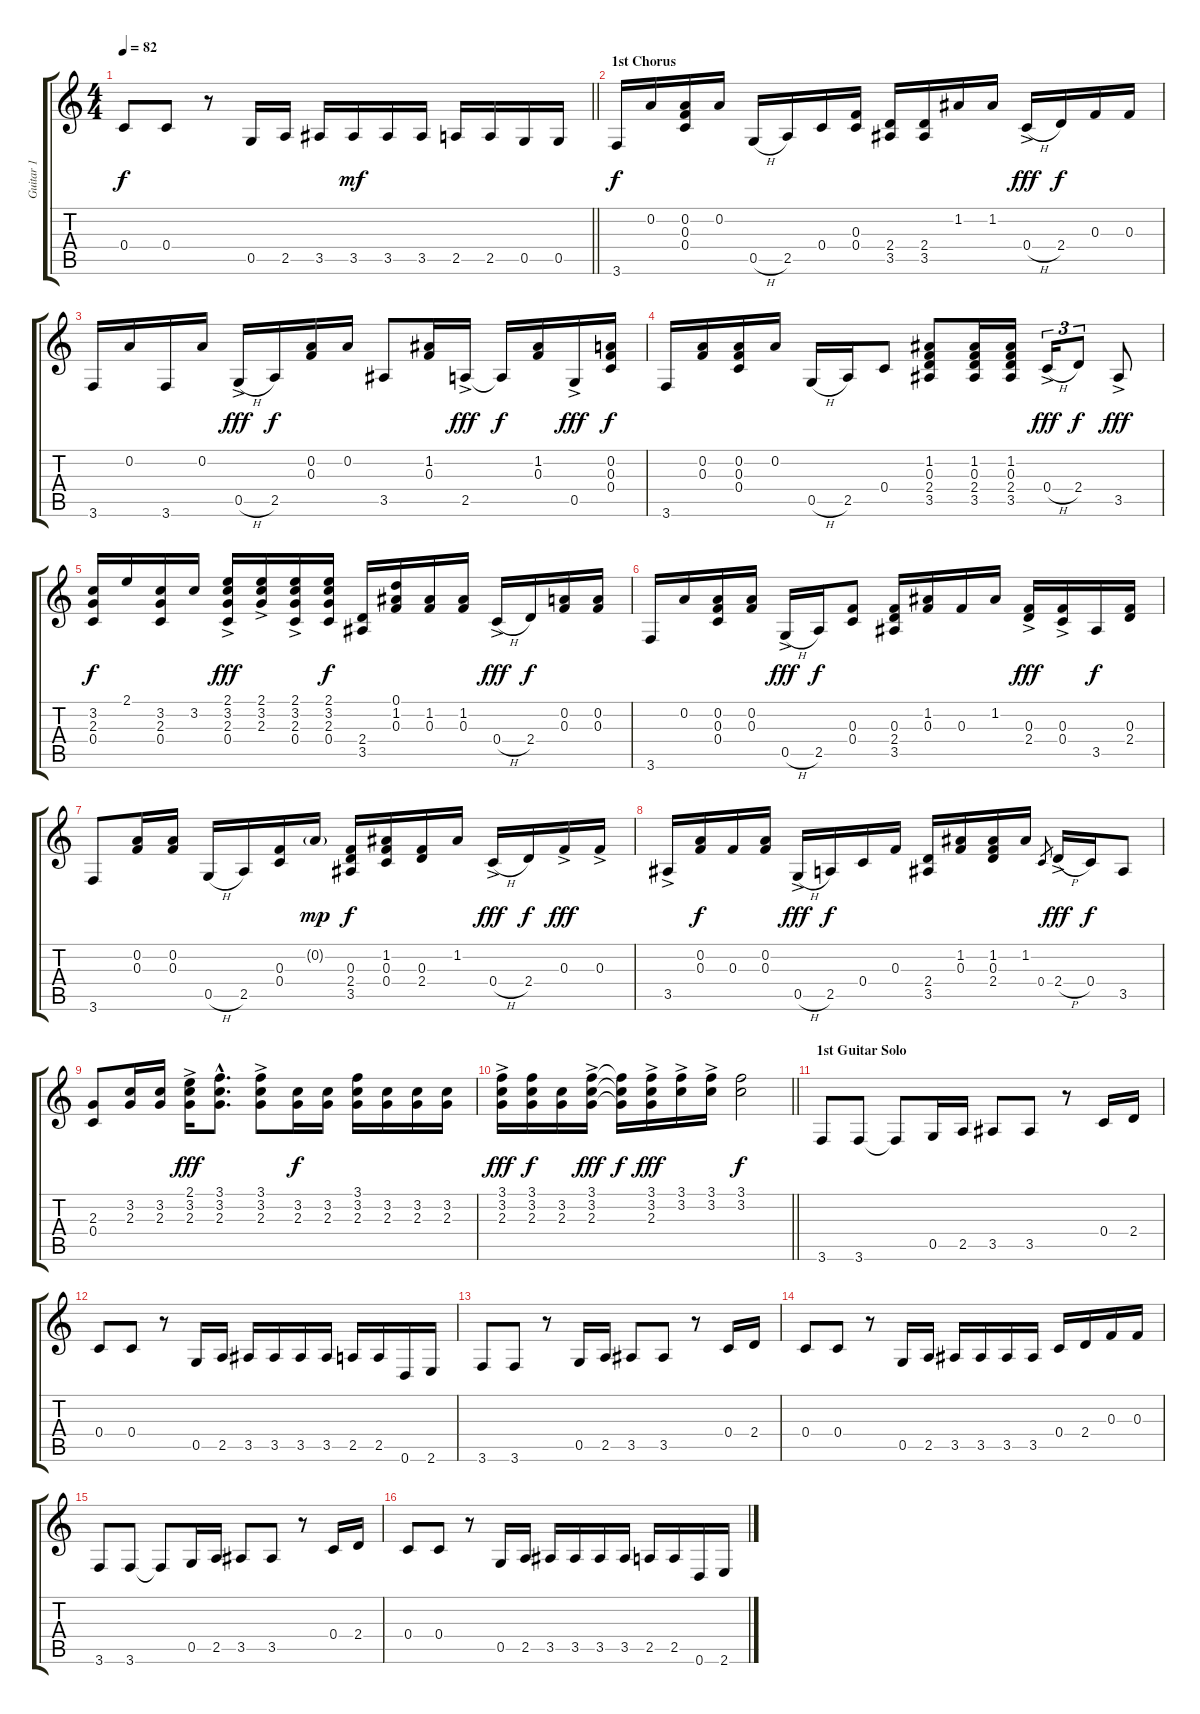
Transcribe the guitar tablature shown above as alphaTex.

\track ("Guitar 1" "Guitar 1") {instrument acousticguitarsteel}
\staff {score tabs}
\tuning (D4 A3 F3 C3 G2 D2) {hide}
\ts (4 4)
\tempo 82
\clef g2
\barLineRight lightlight
\ks c
0.4.8{dy f} 0.4.8 r.8 0.5.16 2.5.16 3.5.16 3.5.16{dy mf} 3.5.16 3.5.16 2.5.16 2.5.16 0.5.16 0.5.16 |
\section ("" "1st Chorus")
3.6.16{dy f} 0.2.16 (0.2 0.3 0.4).16 0.2.16 0.5{h}.16 2.5.16 0.4.16 (0.3 0.4).16 (2.4 3.5).16 (2.4 3.5).16 1.2.16 1.2.16 0.4{h ac}.16{dy fff} 2.4.16{dy f} 0.3.16 0.3.16 |
3.6.16 0.2.16 3.6.16 0.2.16 0.5{h ac}.16{dy fff} 2.5.16{dy f} (0.2 0.3).16 0.2.16 3.5.8 (1.2 0.3).16 2.5{ac}.16{dy fff} 2.5{t}.16{dy f} (1.2 0.3).16 0.5{ac}.16{dy fff} (0.2 0.3 0.4).16{dy f} |
3.6.16 (0.2 0.3).16 (0.2 0.3 0.4).16 0.2.16 0.5{h}.16 2.5.16 0.4.8 (1.2 0.3 2.4 3.5).8 (1.2 0.3 2.4 3.5).16 (1.2 0.3 2.4 3.5).16 0.4{h ac}.16{tu (3 2) dy fff} 2.4.8{tu (3 2) dy f} 3.5{ac}.8{dy fff} |
(3.2 2.3 0.4).16{dy f} 2.1.16 (3.2 2.3 0.4).16 3.2.16 (2.1 3.2 2.3{ac} 0.4{ac}).16{dy fff} (2.1 3.2 2.3{ac}).16 (2.1 3.2 2.3{ac} 0.4{ac}).16 (2.1 3.2 2.3 0.4).16{dy f} (2.4 3.5).16 (0.1 1.2 0.3).16 (1.2 0.3).16 (1.2 0.3).16 0.4{h ac}.16{dy fff} 2.4.16{dy f} (0.2 0.3).16 (0.2 0.3).16 |
3.6.16 0.2.16 (0.2 0.3 0.4).16 (0.2 0.3).16 0.5{h ac}.16{dy fff} 2.5.16{dy f} (0.3 0.4).8 (0.3 2.4 3.5).16 (1.2 0.3).16 0.3.16 1.2.16 (0.3 2.4{ac}).16{dy fff} (0.3 0.4{ac}).16 3.5.16{dy f} (0.3 2.4).16 |
3.6.8 (0.2 0.3).16 (0.2 0.3).16 0.5{h}.16 2.5.16 (0.3 0.4).16 0.2{g}.16{dy mp} (0.3 2.4 3.5).16{dy f} (1.2 0.3 0.4).16 (0.3 2.4).16 1.2.16 0.4{h ac}.16{dy fff} 2.4.16{dy f} 0.3{ac}.16{dy fff} 0.3{ac}.16 |
3.5{ac}.16 (0.2 0.3).16{dy f} 0.3.16 (0.2 0.3).16 0.5{h ac}.16{dy fff} 2.5.16{dy f} 0.4.16 0.3.16 (2.4 3.5).16 (1.2 0.3).16 (1.2 0.3 2.4).16 1.2.16 0.4.8{gr} 2.4{h ac}.16{dy fff} 0.4.16{dy f} 3.5.8 |
(2.3 0.4).8 (3.2 2.3).16 (3.2 2.3).16 (2.1 3.2 2.3{ac}).16{dy fff} (3.1{hac} 3.2{hac} 2.3{hac}).8{d} (3.1 3.2 2.3{ac}).8 (3.2 2.3).16{dy f} (3.2 2.3).16 (3.1 3.2 2.3).16 (3.2 2.3).16 (3.2 2.3).16 (3.2 2.3).16 |
\barLineRight lightlight
(3.1 3.2 2.3{ac}).16{dy fff} (3.1 3.2 2.3).16{dy f} (3.2 2.3).16 (3.1 3.2 2.3{ac}).16{dy fff} (3.1{t} 3.2{t} 2.3{t}).16{dy f} (3.1 3.2 2.3{ac}).16{dy fff} (3.1 3.2{ac}).16 (3.1 3.2{ac}).16 (3.1 3.2).2{dy f} |
\section ("" "1st Guitar Solo")
3.6.8 3.6.8 3.6{t}.8 0.5.16 2.5.16 3.5.8 3.5.8 r.8 0.4.16 2.4.16 |
0.4.8 0.4.8 r.8 0.5.16 2.5.16 3.5.16 3.5.16 3.5.16 3.5.16 2.5.16 2.5.16 0.6.16 2.6.16 |
3.6.8 3.6.8 r.8 0.5.16 2.5.16 3.5.8 3.5.8 r.8 0.4.16 2.4.16 |
0.4.8 0.4.8 r.8 0.5.16 2.5.16 3.5.16 3.5.16 3.5.16 3.5.16 0.4.16 2.4.16 0.3.16 0.3.16 |
3.6.8 3.6.8 3.6{t}.8 0.5.16 2.5.16 3.5.8 3.5.8 r.8 0.4.16 2.4.16 |
0.4.8 0.4.8 r.8 0.5.16 2.5.16 3.5.16 3.5.16 3.5.16 3.5.16 2.5.16 2.5.16 0.6.16 2.6.16
